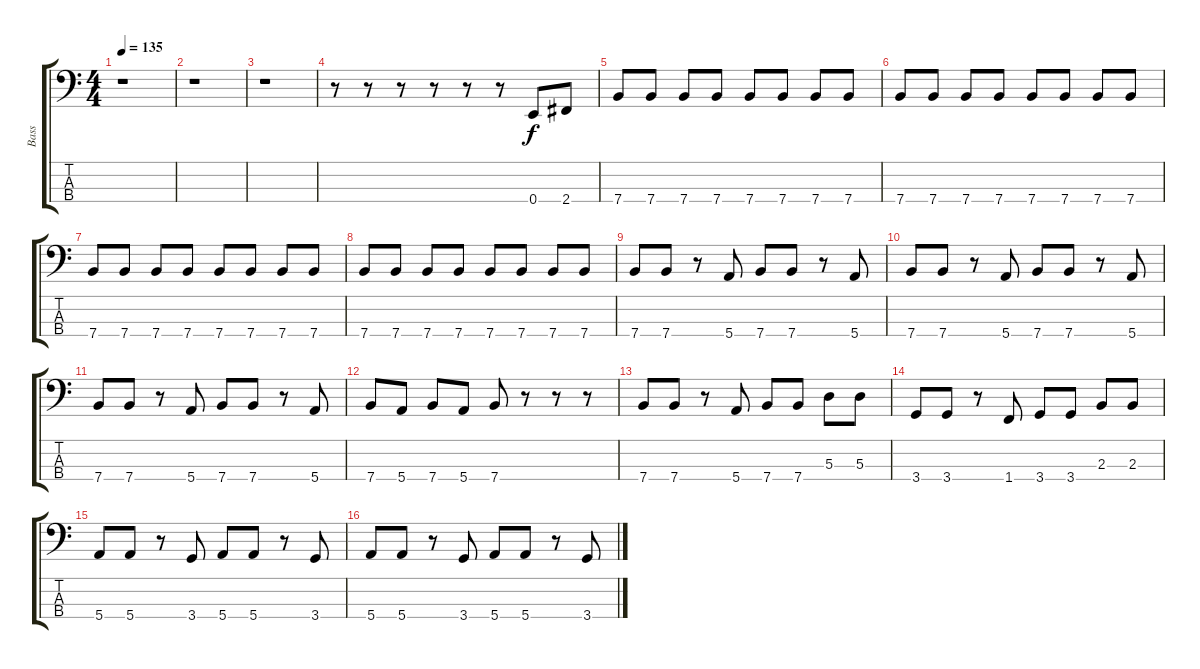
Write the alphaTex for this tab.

\track ("Bass" "Bass") {instrument electricbasspick}
\staff {score tabs}
\tuning (G2 D2 A1 E1) {hide}
\ts (4 4)
\tempo 135
\clef f4
\ks c
r.1{dy f instrument electricbasspick} |
r.1 |
r.1 |
r.8 r.8 r.8 r.8 r.8 r.8 0.4.8 2.4.8 |
7.4.8 7.4.8 7.4.8 7.4.8 7.4.8 7.4.8 7.4.8 7.4.8 |
7.4.8 7.4.8 7.4.8 7.4.8 7.4.8 7.4.8 7.4.8 7.4.8 |
7.4.8 7.4.8 7.4.8 7.4.8 7.4.8 7.4.8 7.4.8 7.4.8 |
7.4.8 7.4.8 7.4.8 7.4.8 7.4.8 7.4.8 7.4.8 7.4.8 |
7.4.8 7.4.8 r.8 5.4.8 7.4.8 7.4.8 r.8 5.4.8 |
7.4.8 7.4.8 r.8 5.4.8 7.4.8 7.4.8 r.8 5.4.8 |
7.4.8 7.4.8 r.8 5.4.8 7.4.8 7.4.8 r.8 5.4.8 |
7.4.8 5.4.8 7.4.8 5.4.8 7.4.8 r.8 r.8 r.8 |
7.4.8 7.4.8 r.8 5.4.8 7.4.8 7.4.8 5.3.8 5.3.8 |
3.4.8 3.4.8 r.8 1.4.8 3.4.8 3.4.8 2.3.8 2.3.8 |
5.4.8 5.4.8 r.8 3.4.8 5.4.8 5.4.8 r.8 3.4.8 |
5.4.8 5.4.8 r.8 3.4.8 5.4.8 5.4.8 r.8 3.4.8
